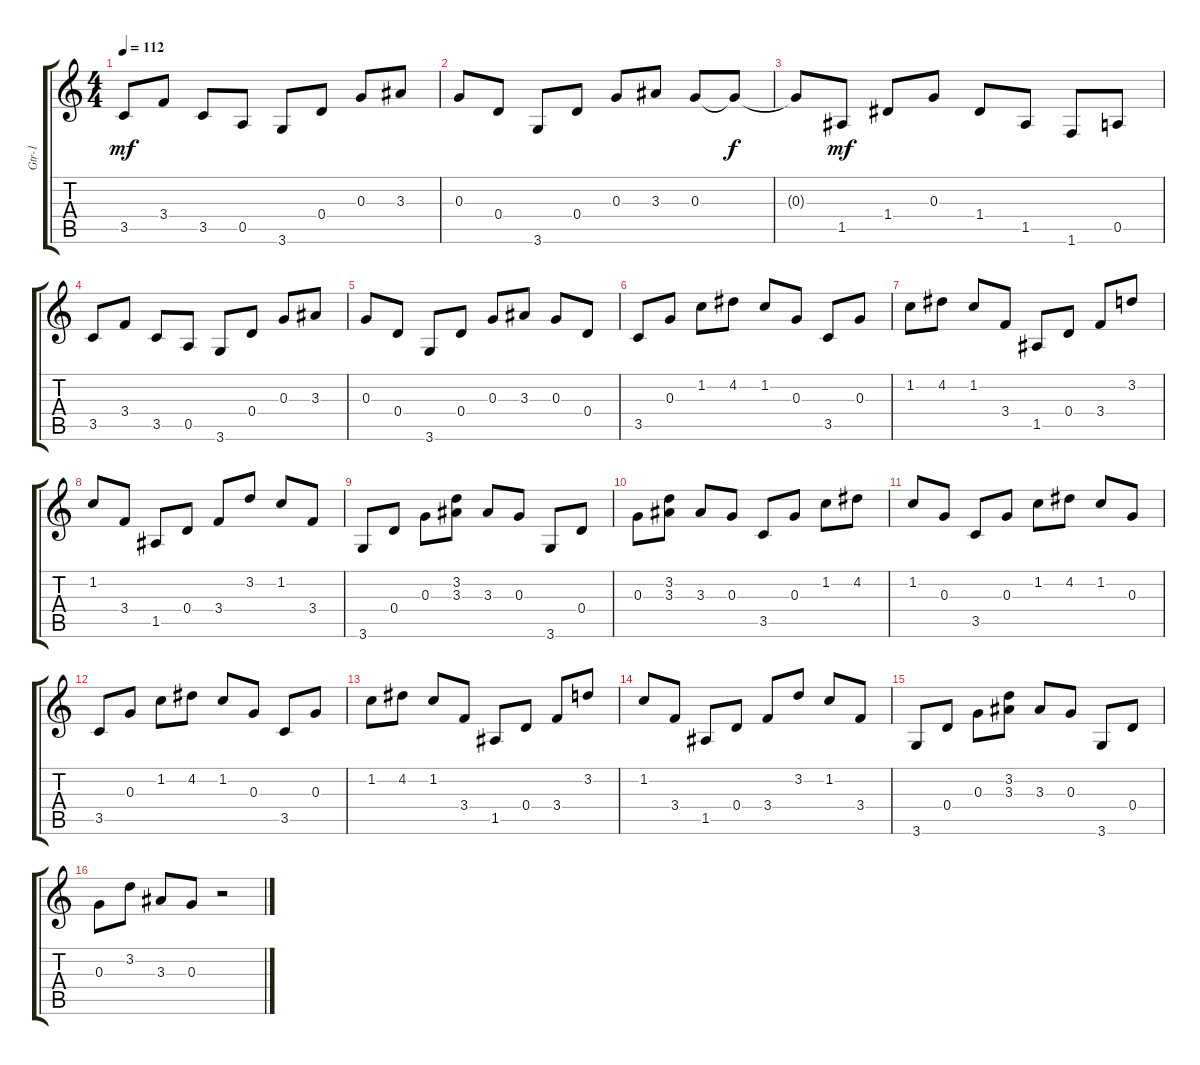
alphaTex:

\track ("Gtr-1" "Gtr-1") {instrument acousticguitarsteel}
\staff {score tabs}
\tuning (E4 B3 G3 D3 A2 E2) {hide}
\ts (4 4)
\tempo 112
\clef g2
\ks c
3.5.8{dy mf} 3.4.8 3.5.8 0.5.8 3.6.8 0.4.8 0.3.8 3.3.8 |
0.3.8 0.4.8 3.6.8 0.4.8 0.3.8 3.3.8 0.3.8 0.3{t}.8{dy f} |
0.3{t}.8 1.5.8{dy mf} 1.4.8 0.3.8 1.4.8 1.5.8 1.6.8 0.5.8 |
3.5.8 3.4.8 3.5.8 0.5.8 3.6.8 0.4.8 0.3.8 3.3.8 |
0.3.8 0.4.8 3.6.8 0.4.8 0.3.8 3.3.8 0.3.8 0.4.8 |
3.5.8 0.3.8 1.2.8 4.2.8 1.2.8 0.3.8 3.5.8 0.3.8 |
1.2.8 4.2.8 1.2.8 3.4.8 1.5.8 0.4.8 3.4.8 3.2.8 |
1.2.8 3.4.8 1.5.8 0.4.8 3.4.8 3.2.8 1.2.8 3.4.8 |
3.6.8 0.4.8 0.3.8 (3.2 3.3).8 3.3.8 0.3.8 3.6.8 0.4.8 |
0.3.8 (3.2 3.3).8 3.3.8 0.3.8 3.5.8 0.3.8 1.2.8 4.2.8 |
1.2.8 0.3.8 3.5.8 0.3.8 1.2.8 4.2.8 1.2.8 0.3.8 |
3.5.8 0.3.8 1.2.8 4.2.8 1.2.8 0.3.8 3.5.8 0.3.8 |
1.2.8 4.2.8 1.2.8 3.4.8 1.5.8 0.4.8 3.4.8 3.2.8 |
1.2.8 3.4.8 1.5.8 0.4.8 3.4.8 3.2.8 1.2.8 3.4.8 |
3.6.8 0.4.8 0.3.8 (3.2 3.3).8 3.3.8 0.3.8 3.6.8 0.4.8 |
0.3.8 3.2.8 3.3.8 0.3.8 r.2
